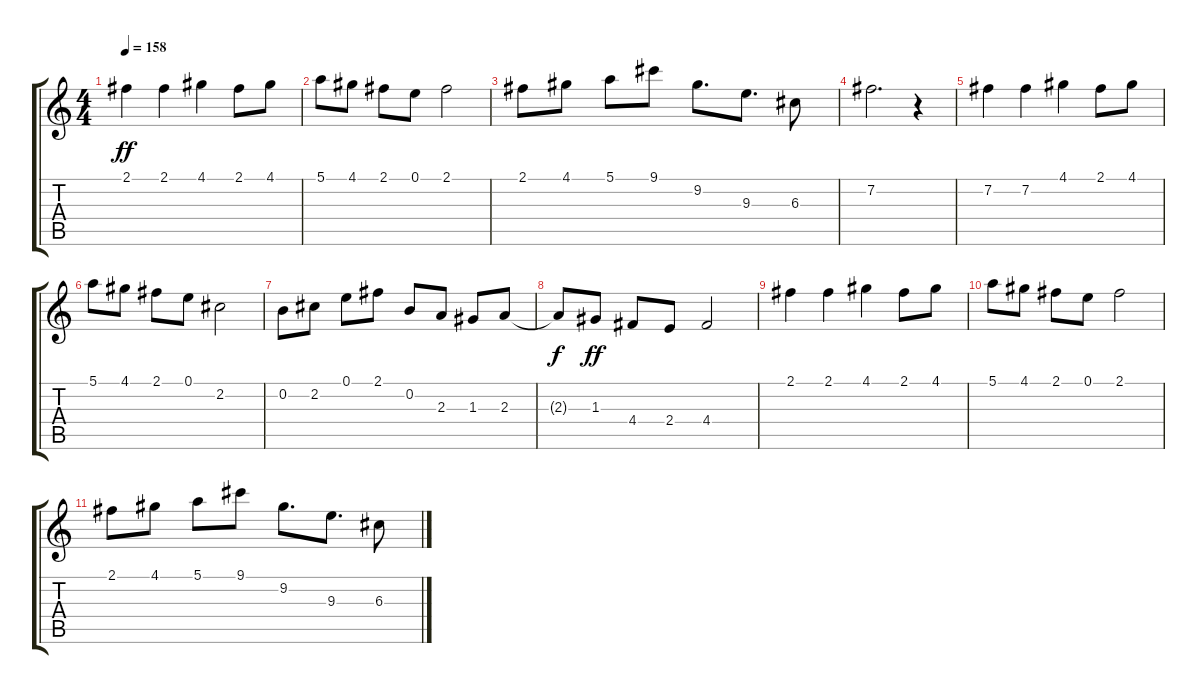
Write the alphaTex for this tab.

\track "" {instrument overdrivenguitar}
\staff {score tabs}
\tuning (E4 B3 G3 D3 A2 E2) {hide}
\ts (4 4)
\tempo 158
\clef g2
\ks c
2.1.4{dy ff} 2.1.4 4.1.4 2.1.8 4.1.8 |
5.1.8 4.1.8 2.1.8 0.1.8 2.1.2 |
2.1.8 4.1.8 5.1.8 9.1.8 9.2.8{d} 9.3.8{d} 6.3.8 |
7.2.2{d} r.4 |
7.2.4 7.2.4 4.1.4 2.1.8 4.1.8 |
5.1.8 4.1.8 2.1.8 0.1.8 2.2.2 |
0.2.8 2.2.8 0.1.8 2.1.8 0.2.8 2.3.8 1.3.8 2.3.8 |
2.3{t}.8{dy f} 1.3.8{dy ff} 4.4.8 2.4.8 4.4.2 |
2.1.4 2.1.4 4.1.4 2.1.8 4.1.8 |
5.1.8 4.1.8 2.1.8 0.1.8 2.1.2 |
2.1.8 4.1.8 5.1.8 9.1.8 9.2.8{d} 9.3.8{d} 6.3.8
